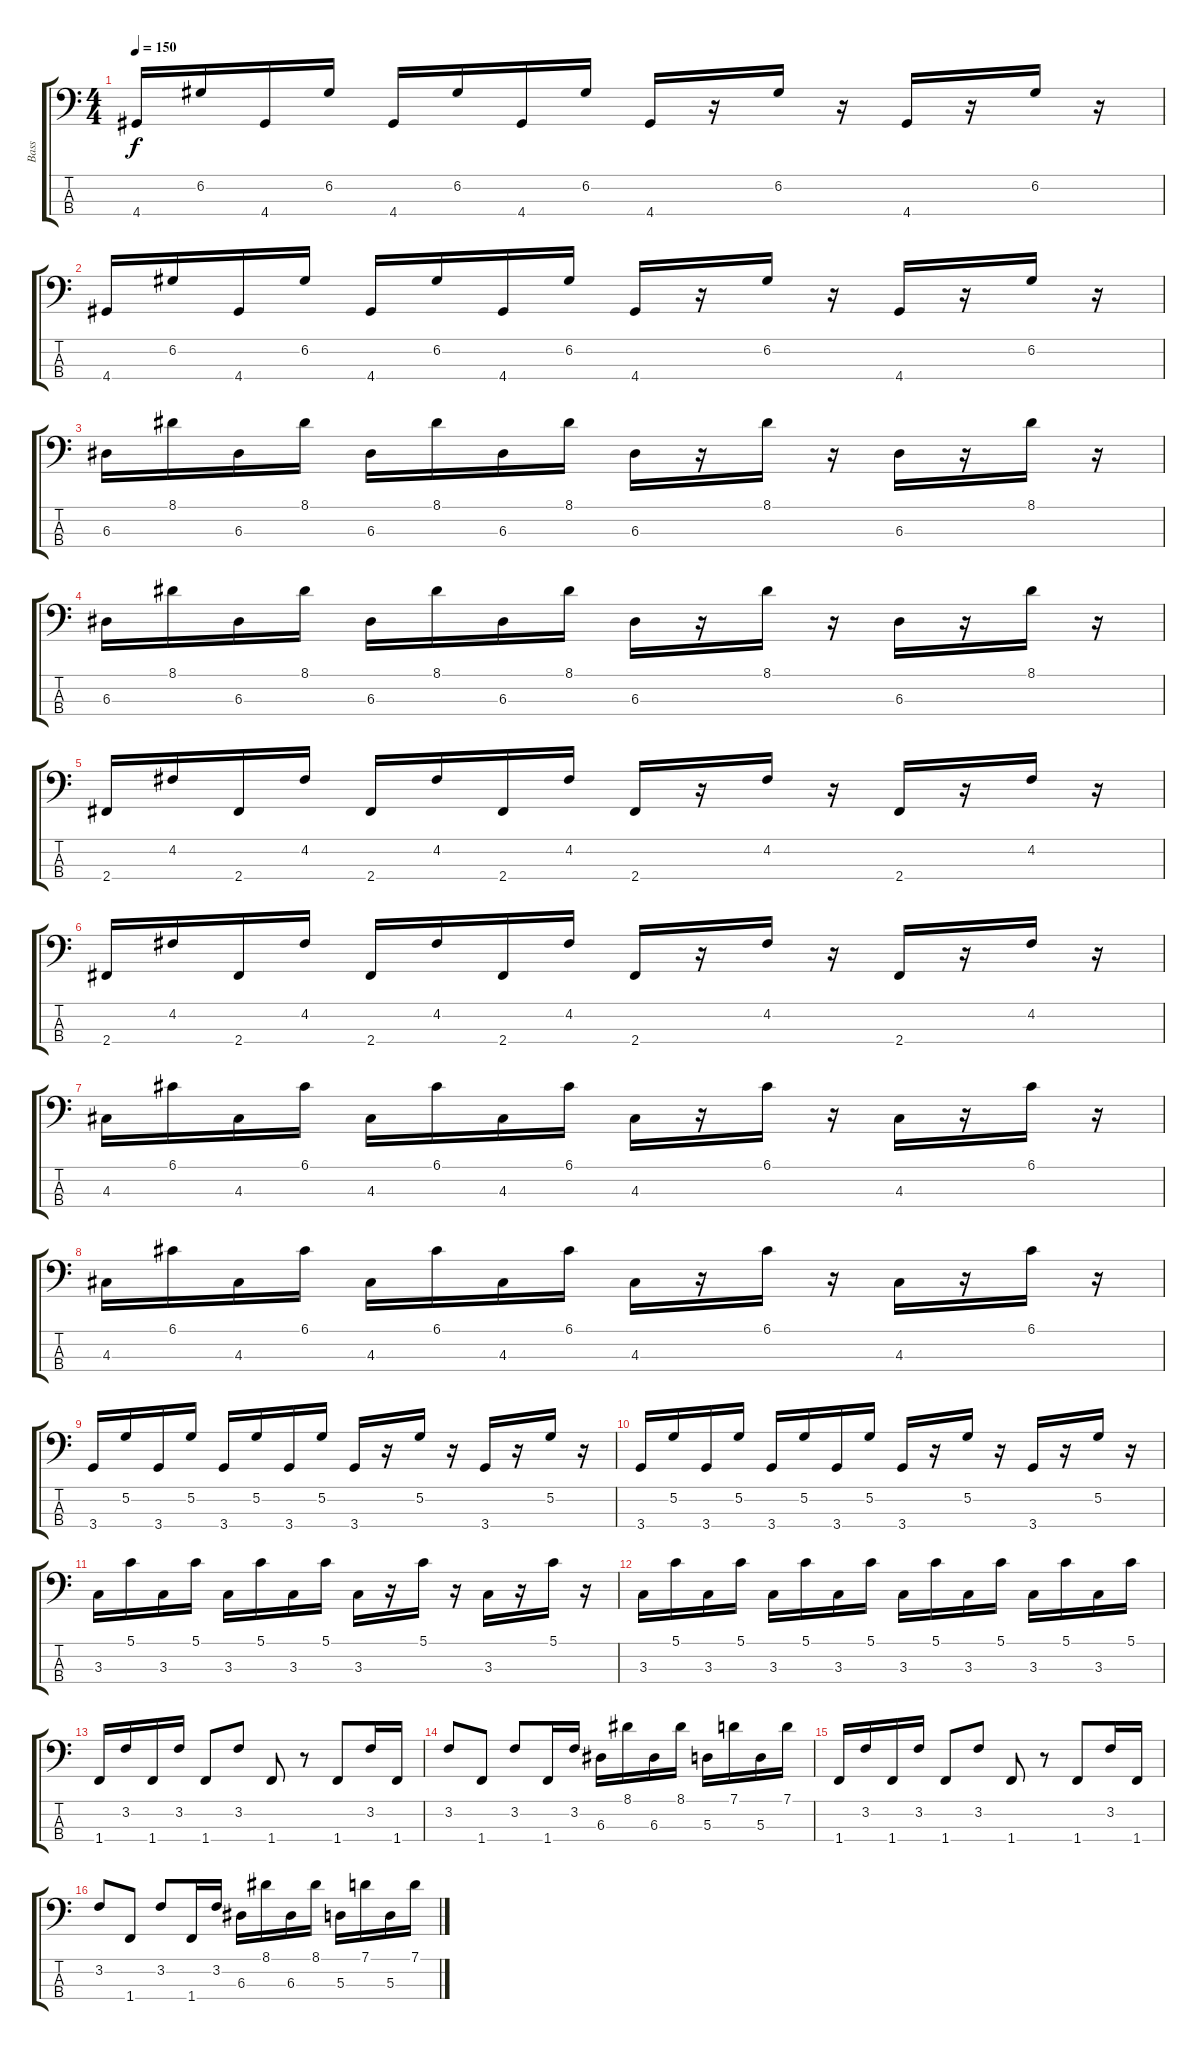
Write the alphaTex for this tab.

\track ("Bass" "Bass") {instrument slapbass2}
\staff {score tabs}
\tuning (G2 D2 A1 E1) {hide}
\ts (4 4)
\tempo 150
\clef f4
\ks c
4.4.16{dy f} 6.2.16 4.4.16 6.2.16 4.4.16 6.2.16 4.4.16 6.2.16 4.4.16 r.16 6.2.16 r.16 4.4.16 r.16 6.2.16 r.16 |
4.4.16 6.2.16 4.4.16 6.2.16 4.4.16 6.2.16 4.4.16 6.2.16 4.4.16 r.16 6.2.16 r.16 4.4.16 r.16 6.2.16 r.16 |
6.3.16 8.1.16 6.3.16 8.1.16 6.3.16 8.1.16 6.3.16 8.1.16 6.3.16 r.16 8.1.16 r.16 6.3.16 r.16 8.1.16 r.16 |
6.3.16 8.1.16 6.3.16 8.1.16 6.3.16 8.1.16 6.3.16 8.1.16 6.3.16 r.16 8.1.16 r.16 6.3.16 r.16 8.1.16 r.16 |
2.4.16 4.2.16 2.4.16 4.2.16 2.4.16 4.2.16 2.4.16 4.2.16 2.4.16 r.16 4.2.16 r.16 2.4.16 r.16 4.2.16 r.16 |
2.4.16 4.2.16 2.4.16 4.2.16 2.4.16 4.2.16 2.4.16 4.2.16 2.4.16 r.16 4.2.16 r.16 2.4.16 r.16 4.2.16 r.16 |
4.3.16 6.1.16 4.3.16 6.1.16 4.3.16 6.1.16 4.3.16 6.1.16 4.3.16 r.16 6.1.16 r.16 4.3.16 r.16 6.1.16 r.16 |
4.3.16 6.1.16 4.3.16 6.1.16 4.3.16 6.1.16 4.3.16 6.1.16 4.3.16 r.16 6.1.16 r.16 4.3.16 r.16 6.1.16 r.16 |
3.4.16 5.2.16 3.4.16 5.2.16 3.4.16 5.2.16 3.4.16 5.2.16 3.4.16 r.16 5.2.16 r.16 3.4.16 r.16 5.2.16 r.16 |
3.4.16 5.2.16 3.4.16 5.2.16 3.4.16 5.2.16 3.4.16 5.2.16 3.4.16 r.16 5.2.16 r.16 3.4.16 r.16 5.2.16 r.16 |
3.3.16 5.1.16 3.3.16 5.1.16 3.3.16 5.1.16 3.3.16 5.1.16 3.3.16 r.16 5.1.16 r.16 3.3.16 r.16 5.1.16 r.16 |
3.3.16 5.1.16 3.3.16 5.1.16 3.3.16 5.1.16 3.3.16 5.1.16 3.3.16 5.1.16 3.3.16 5.1.16 3.3.16 5.1.16 3.3.16 5.1.16 |
1.4.16 3.2.16 1.4.16 3.2.16 1.4.8 3.2.8 1.4.8 r.8 1.4.8 3.2.16 1.4.16 |
3.2.8 1.4.8 3.2.8 1.4.16 3.2.16 6.3.16 8.1.16 6.3.16 8.1.16 5.3.16 7.1.16 5.3.16 7.1.16 |
1.4.16 3.2.16 1.4.16 3.2.16 1.4.8 3.2.8 1.4.8 r.8 1.4.8 3.2.16 1.4.16 |
3.2.8 1.4.8 3.2.8 1.4.16 3.2.16 6.3.16 8.1.16 6.3.16 8.1.16 5.3.16 7.1.16 5.3.16 7.1.16
